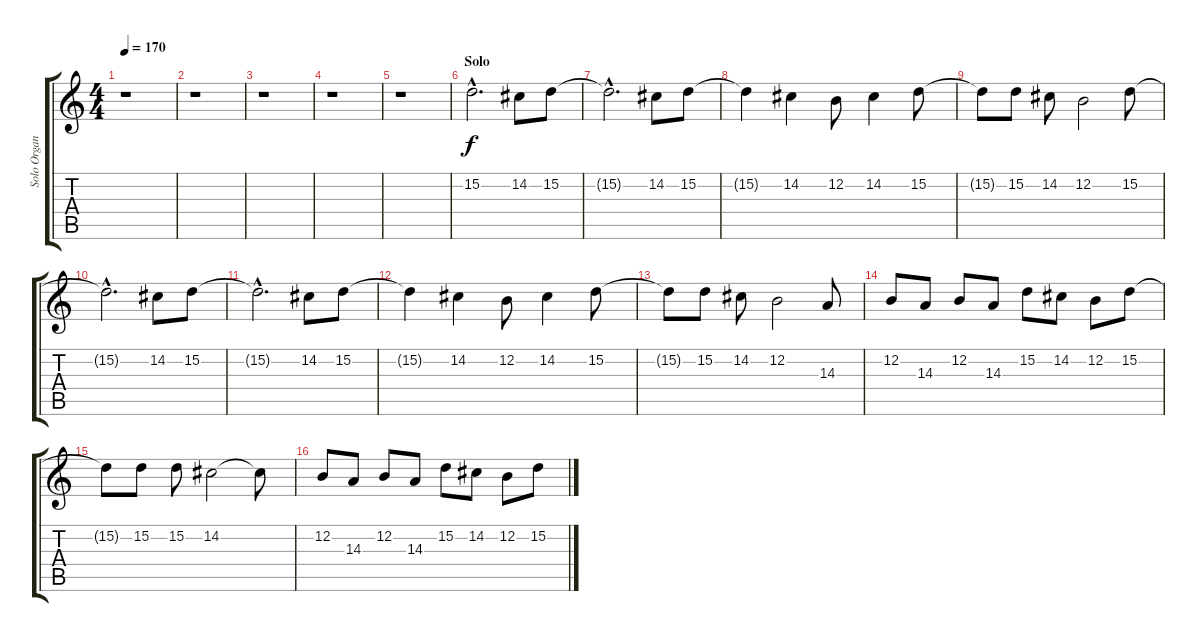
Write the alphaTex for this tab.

\track ("Solo Organ" "Solo Organ") {instrument drawbarorgan}
\staff {score tabs}
\tuning (E4 B3 G3 D3 A2 E2) {hide}
\ts (4 4)
\tempo 170
\clef g2
\ks c
r.1{dy f} |
r.1 |
r.1 |
r.1 |
r.1 |
\section ("" "Solo")
15.2{hac}.2{d} 14.2.8 15.2.8 |
15.2{hac t}.2{d} 14.2.8 15.2.8 |
15.2{t}.4 14.2.4 12.2.8 14.2.4 15.2.8 |
15.2{t}.8 15.2.8 14.2.8 12.2.2 15.2.8 |
15.2{hac t}.2{d} 14.2.8 15.2.8 |
15.2{hac t}.2{d} 14.2.8 15.2.8 |
15.2{t}.4 14.2.4 12.2.8 14.2.4 15.2.8 |
15.2{t}.8 15.2.8 14.2.8 12.2.2 14.3.8 |
12.2.8 14.3.8 12.2.8 14.3.8 15.2.8 14.2.8 12.2.8 15.2.8 |
15.2{t}.8 15.2.8 15.2.8 14.2.2 14.2{t}.8 |
12.2.8 14.3.8 12.2.8 14.3.8 15.2.8 14.2.8 12.2.8 15.2.8
